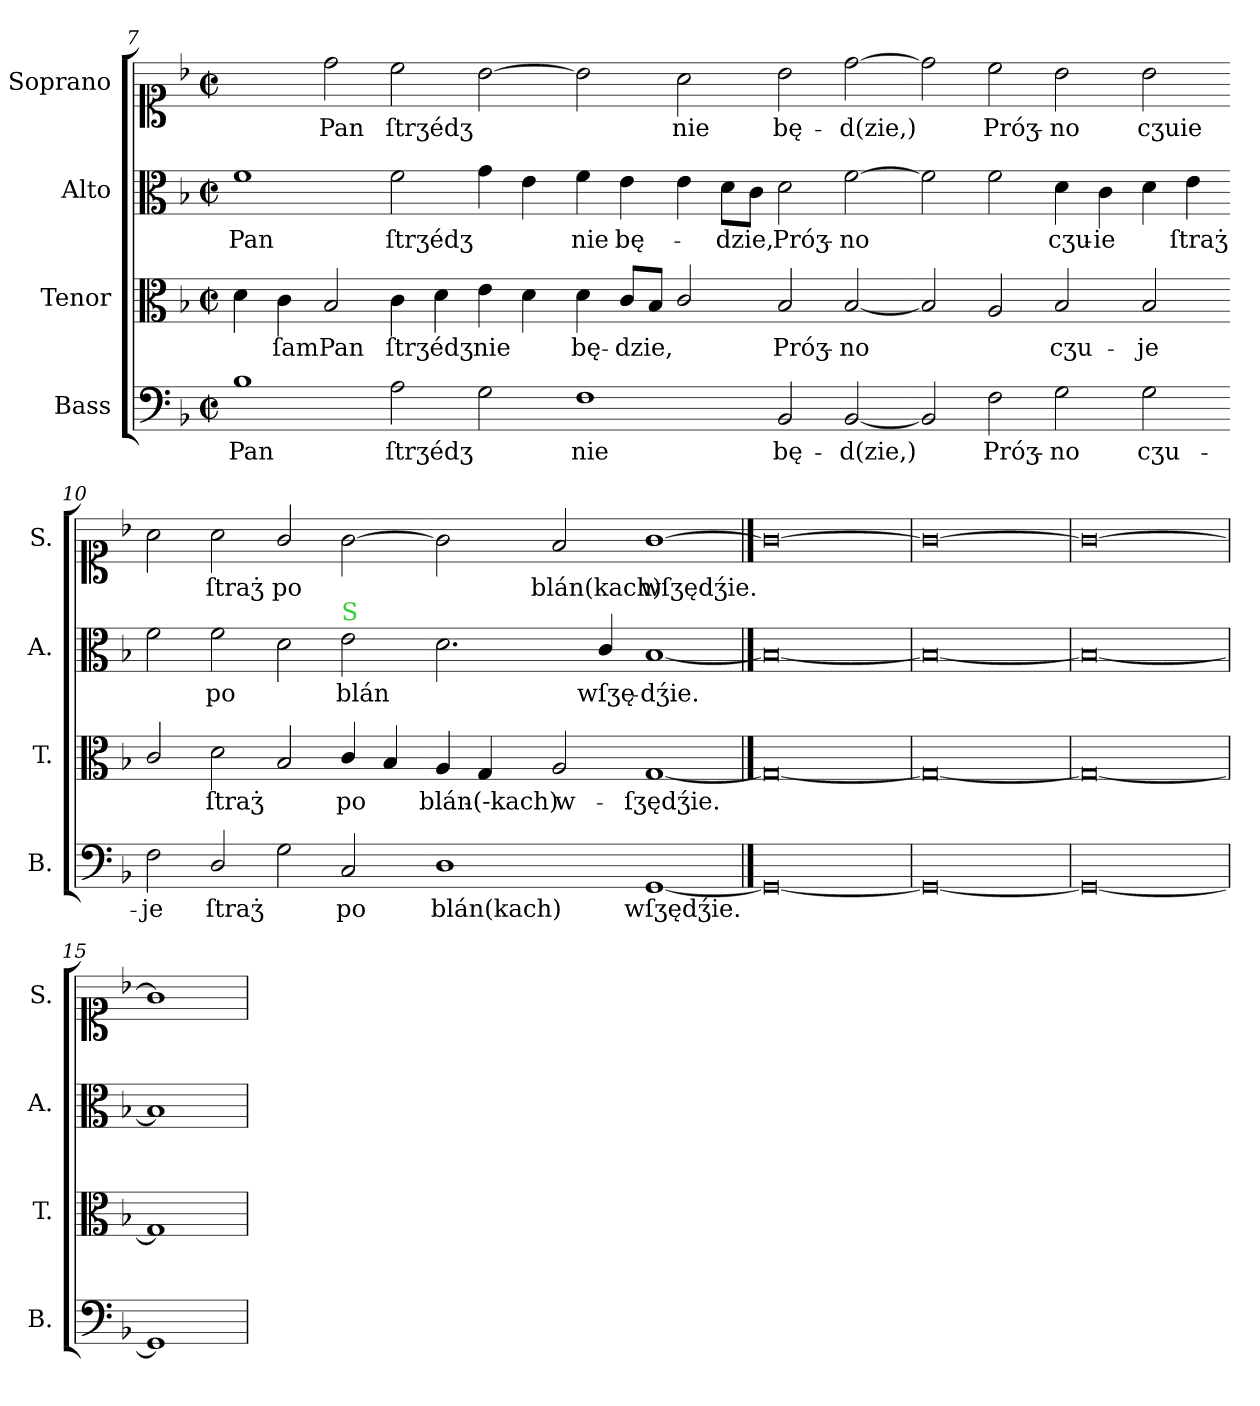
**kern	**text	**kern	**text	**kern	**text	**kern	**text
*part4	*part4	*part3	*part3	*part2	*part2	*part1	*part1
*staff4	*staff4	*staff3	*staff3	*staff2	*staff2	*staff1	*staff1
*I"Bass	*	*I"Tenor	*	*I"Alto	*	*I"Soprano	*
*I'B.	*	*I'T.	*	*I'A.	*	*I'S.	*
*clefF4	*	*clefC3	*	*clefC3	*	*clefC1	*
*k[b-]	*	*k[b-]	*	*k[b-]	*	*k[b-]	*
*M4/2	*	*M4/2	*	*M4/2	*	*M4/2	*
*met(c|)	*	*met(c|)	*	*met(c|)	*	*met(c|)	*
=7	=7	=7	=7	=7	=7	=7	=7
1B-\	Pan	4d\	.	1f\	Pan	2ryy	.
.	.	4c\	ſam	.	.	.	.
.	.	2B-/	Pan	.	.	2dd\	Pan
2A\	ſtrʒédʒ	4c\	ſtrʒédʒ	2f\	ſtrʒédʒ	2cc\	ſtrʒédʒ
.	.	4d\	.	.	.	.	.
2G\	.	4e\	nie	4g\	.	[2b-\	.
.	.	4d\	.	4e\	.	.	.
=8-	=8-	=8-	=8-	=8-	=8-	=8-	=8-
1F\	nie	4d\	bę-	4f\	nie	2b-\]	.
.	.	8c/L	-dzie,	4e\	bę-	.	.
.	.	8B-/J	.	.	.	.	.
.	.	2c/	.	4e\	.	2a\	nie
.	.	.	.	8d\L	-dzie,	.	.
.	.	.	.	8c\J	.	.	.
2BB-/	bę-	2B-/	Próʒ-	2d\	Próʒ-	2b-\	bę-
[2BB-/	-d(zie,)	[2B-/	-no	[2f\	-no	[2dd\	-d(zie,)
=9-	=9-	=9-	=9-	=9-	=9-	=9-	=9-
2BB-/]	.	2B-/]	.	2f\]	.	2dd\]	.
2F\	Próʒ-	2A/	.	2f\	.	2cc\	Próʒ-
2G\	-no	2B-/	cʒu-	4d\	cʒu-	2b-\	-no
.	.	.	.	4c\	ie	.	.
2G\	cʒu-	2B-/	-je	4d\	.	2b-\	cʒuie
.	.	.	.	4e\	ſtraʒ̇	.	.
=10-	=10-	=10-	=10-	=10-	=10-	=10-	=10-
2F\	-je	2c/	.	2f\	.	2a\	.
2D/	ſtraʒ̇	2d\	ſtraʒ̇	2f\	po	2a\	ſtraʒ̇
2G\	.	2B-/	.	2d\	.	2g/	po
!	!	!	!	!LO:TX:a:color=limegreen:t=S	!	!	!
2C/	po	4c/	po	2e\	blán	[2g\	.
.	.	4B-/	.	.	.	.	.
=11-	=11-	=11-	=11-	=11-	=11-	=11-	=11-
1D\	blán(kach)	4A/	blán-	2.d\	.	2g\]	.
.	.	4G/	(-kach)	.	.	.	.
.	.	2A/	w-	.	.	2f/	blán(kach)
.	.	.	.	4c/	wſʒę-	.	.
[1GG/	wſʒędʒ́ie.	[1G/	-ſʒędʒ́ie.	[1B-/	-dʒ́ie.	[1g\	wſʒędʒ́ie.
==12	==12	==12	==12	==12	==12	==12	==12
0GG/_	.	0G/_	.	0B-/_	.	0g\_	.
=13	=13	=13	=13	=13	=13	=13	=13
0GG/_	.	0G/_	.	0B-/_	.	0g\_	.
=14	=14	=14	=14	=14	=14	=14	=14
0GG/_	.	0G/_	.	0B-/_	.	0g\_	.
=15	=15	=15	=15	=15	=15	=15	=15
1GG/]	.	1G/]	.	1B-/]	.	1g\]	.
=	=	=	=	=	=	=	=
*-	*-	*-	*-	*-	*-	*-	*-
